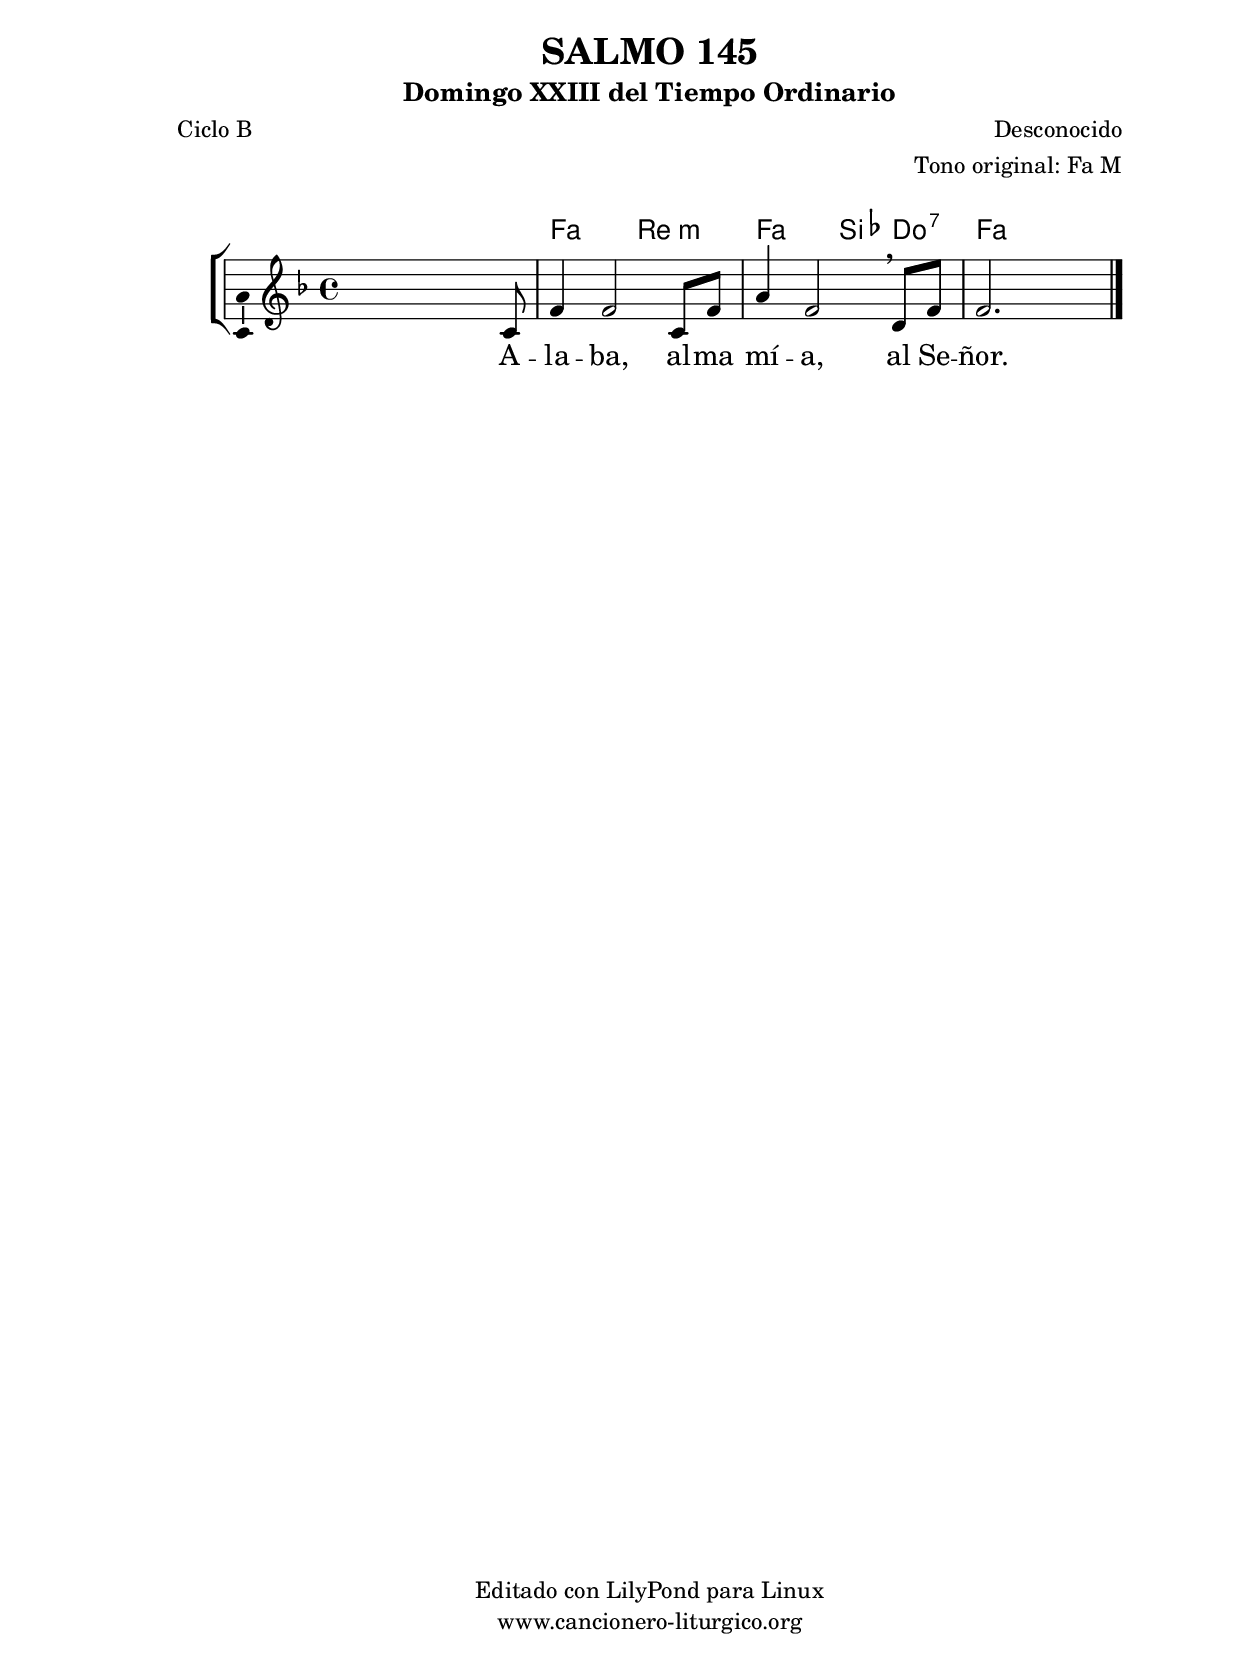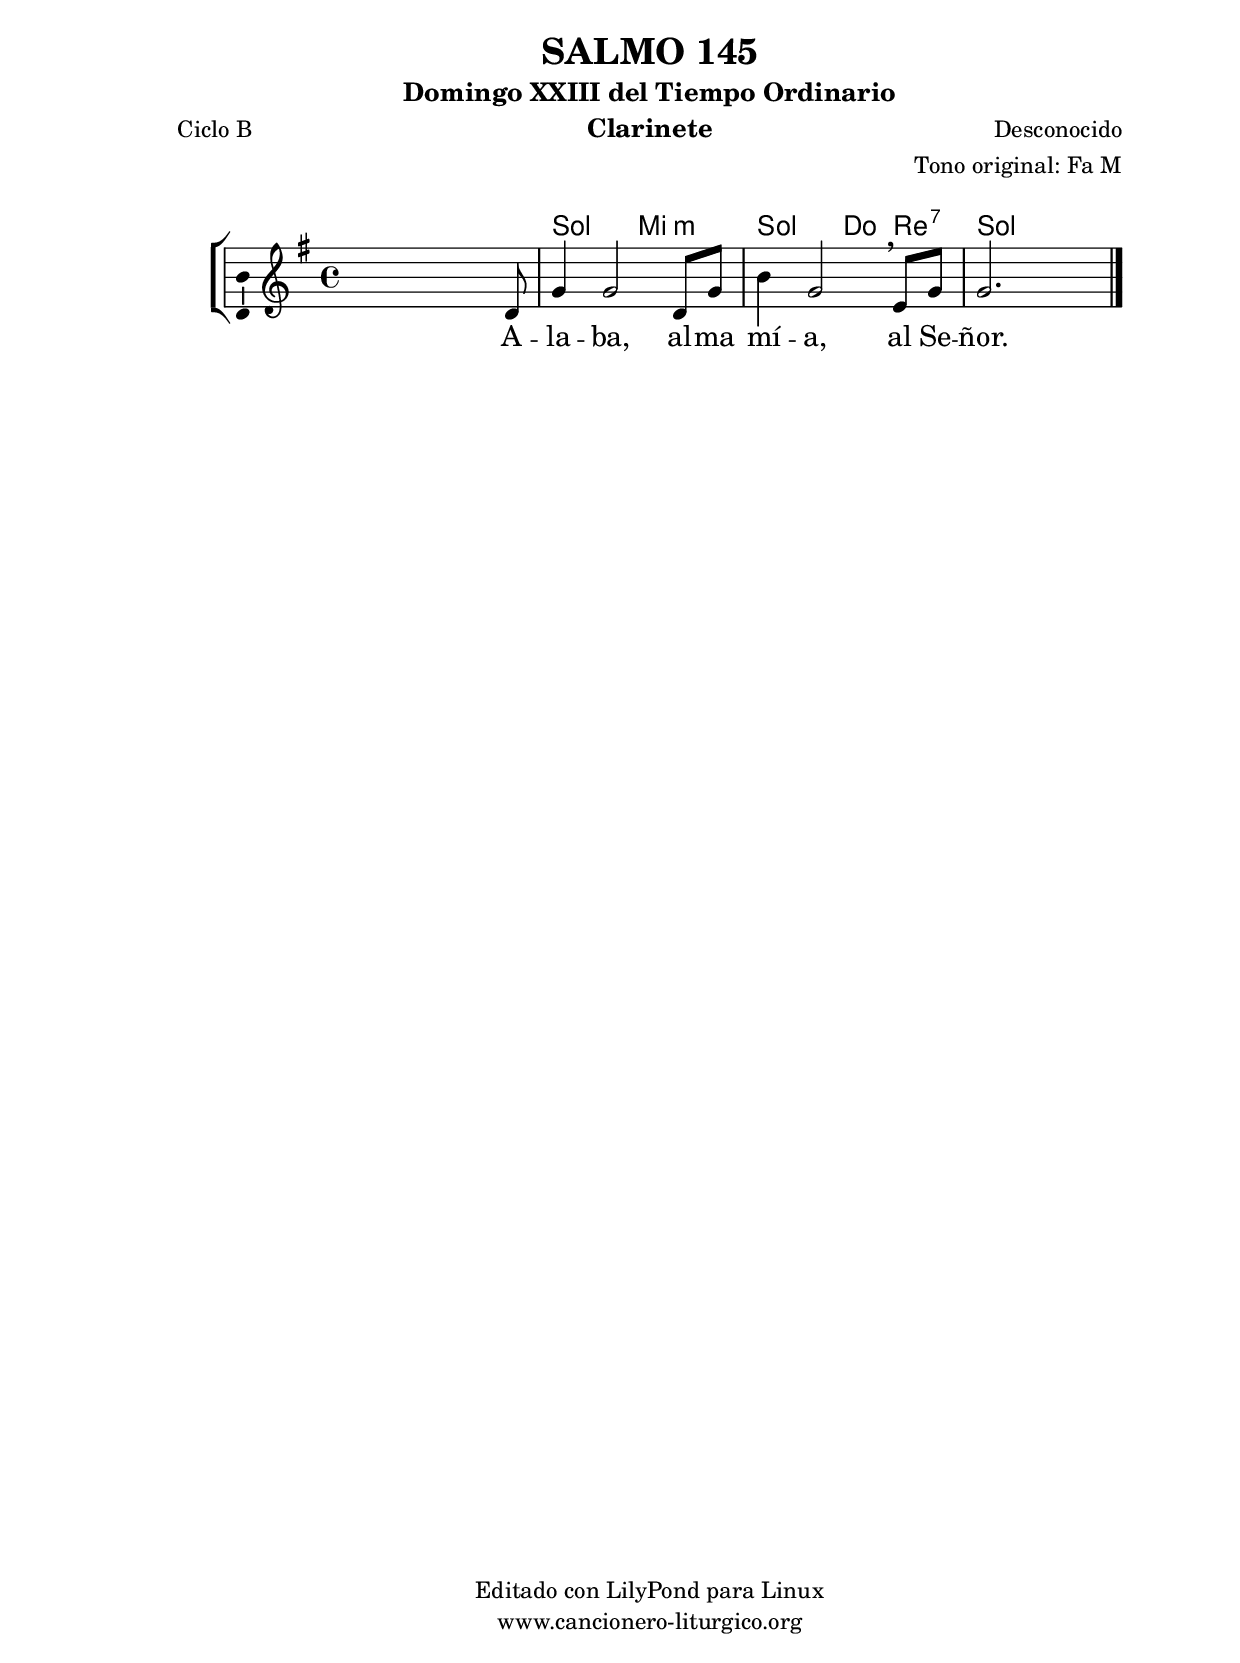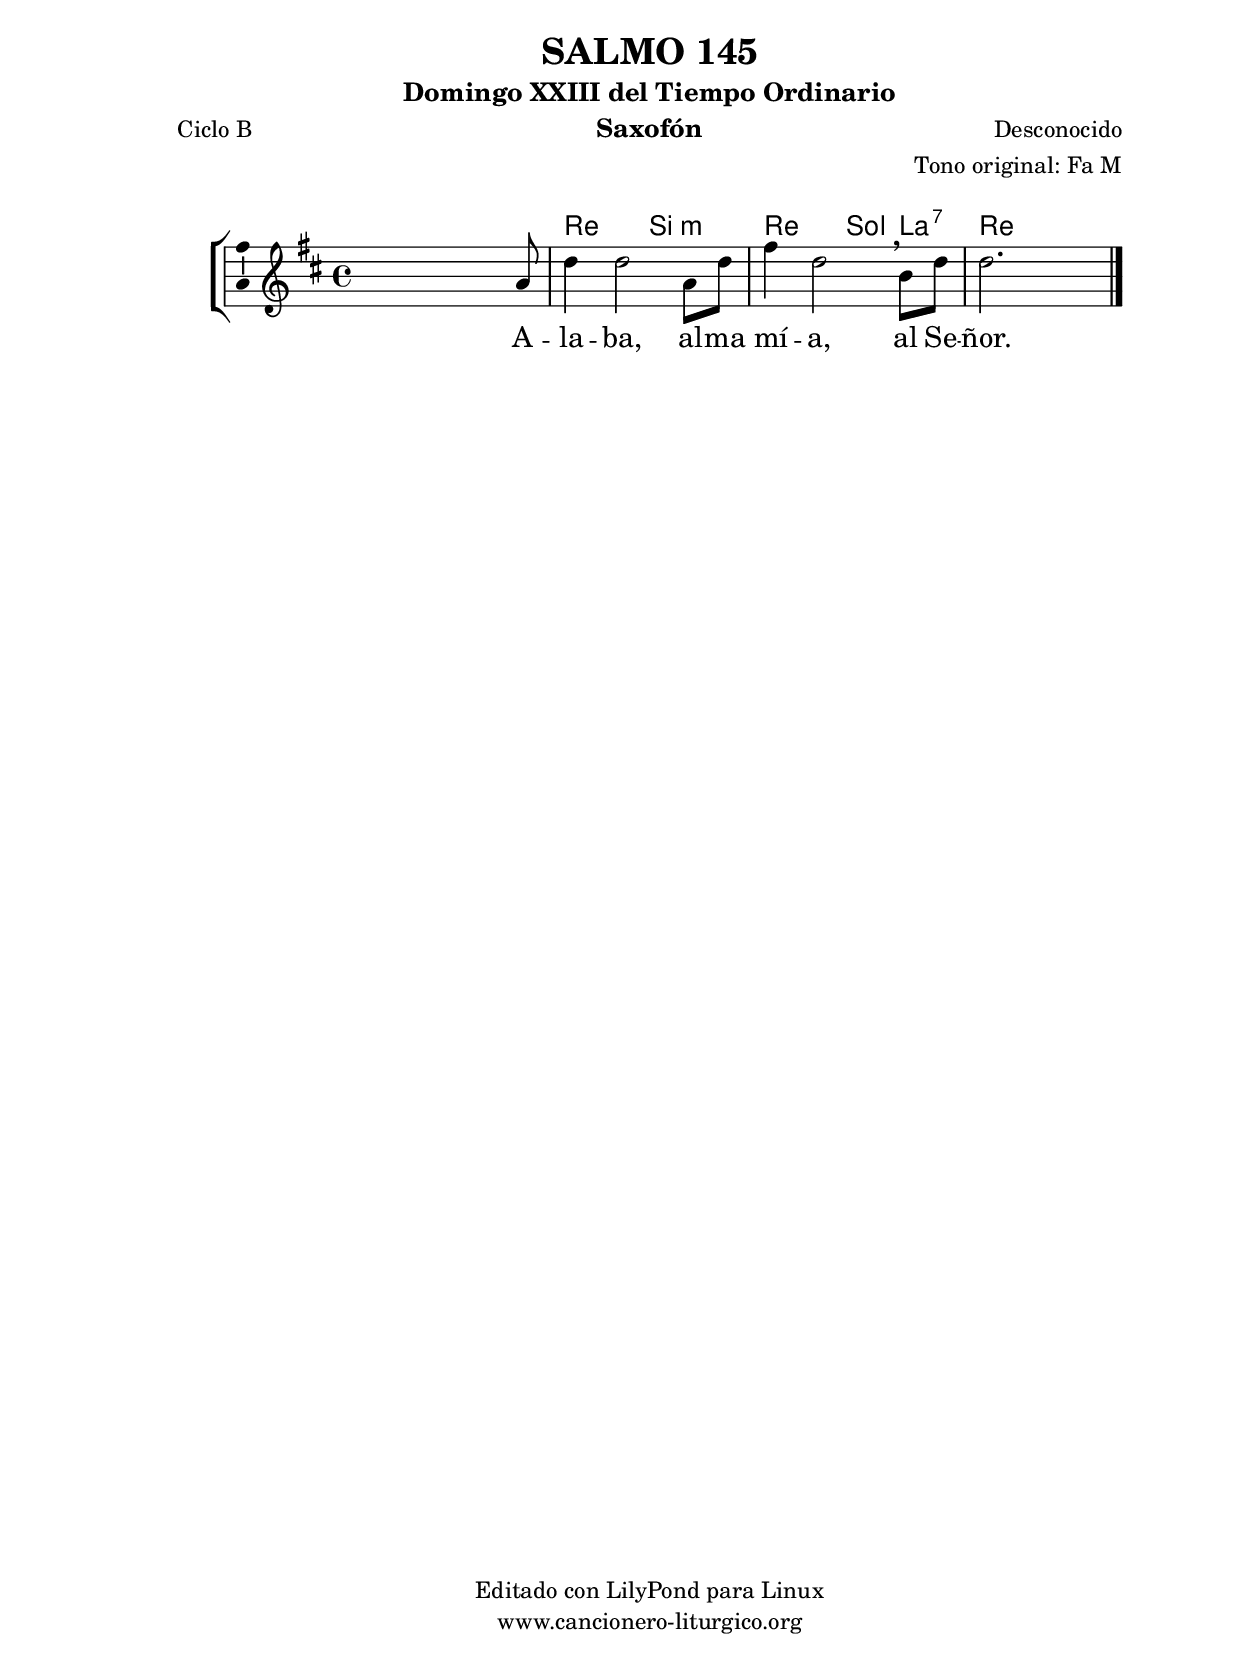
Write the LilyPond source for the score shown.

%
%para convertir .midi en .wav:
%timidity filename.midi -Ow -o finename.wav
%
%
%Para convertir de .wav a .mp3:
%lame -h -m j filename.wav
%
%
%para escuchar el midi:
%timidity nombrefichero.midi
%


%versión de lilypond para la que se ha escrito esta partitura:
\version "2.16.0"

	%Tamaño papel
	#(set-default-paper-size "a4")
	%Tamaño partitura
	#(set-global-staff-size 20)
	%No responde al pulsar sobre una nota
	#(ly:set-option 'point-and-click #f)

%parámetros del encabezamiento:
\header {
	title = "SALMO 145"
	subtitle = "Domingo XXIII del Tiempo Ordinario"
	composer = "Desconocido"
	poet = "Ciclo B"
	meter = ""
	arranger = "Tono original: Fa M"
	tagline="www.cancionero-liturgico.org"
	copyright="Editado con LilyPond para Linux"
	}

%parámetros asociados al papel:
\paper  {
	oddHeaderMarkup = \markup {\fill-line { \on-the-fly #not-first-page \fromproperty #'header:title \on-the-fly #not-first-page \fromproperty #'header:composer }}
	evenHeaderMarkup = \markup {\fill-line { \fromproperty #'header:composer \fromproperty #'header:title }}
	#(set-paper-size "a4")
	print-page-number = ##f
	first-page-number = 1
	print-first-page-number = ##f
%	head-separation = 3.0 \cm
	top-margin = 2.0 \cm
	bottom-margin = 0.5\cm
%%%	bottom-margin = -1.0\cm
	left-margin = 3.0 \cm
	line-width = 16.0 \cm 
	indent = 8\mm
	interscoreline = 2.\mm
	between-system-space = 15\mm
%	para que las partituras no llenen la hoja:
	ragged-bottom = ##t
%	idem para la última hoja:
	ragged-last-bottom = ##f
%	para que las partituras llenen el ancho del papel:
	ragged-last = ##f
	after-title-space = 2.5 \cm
%page-count=1
%system-count=8

	%Flexible Vertical Spacing
%	markup-markup-spacing =
%	#'((basic-distance . 15) (minimum-distance . 15) (padding . 3))
	markup-system-spacing =
	#'((basic-distance . 15) (minimum-distance . 15) (padding . 3))
	system-system-spacing =
	#'((basic-distance . 15) (minimum-distance . 15) (padding . 3))
	score-system-spacing =
	#'((basic-distance . 15) (minimum-distance . 15) (padding . 5))
%	top-system-spacing = % header
%	#'((basic-distance . 8) (minimum-distance . 0) (padding . 3))
%	top-markup-spacing =
%	#'((basic-distance . 20) (minimum-distance . 20) (padding . 3))
	last-bottom-spacing = % footer
	#'((basic-distance . 5) (minimum-distance . 5) (padding . 3))
%	score-markup-spacing =
%	#'((basic-distance . 16) (minimum-distance . 13) (padding . 3))

	}


%parámetros que afectan a toda la partitura:
global =  {
	%clave de sol (G):
	\clef G
	%armadura:
%	\transpose e f
	\key f \major
	\tempo 4=100
	\set Score.tempoHideNote = ##t
	}


acordes = {
	\italianChords
	\chordmode {
%	\transpose e f
{

s2 s
f2 d:m f bes4 c:7 f2

	}
	}
}

melodia = 
%	\transpose e f
{
	\relative c'{

\time 4/4

s2 s4 s8 c8
f4 f2 c8 f
a4 f2 \breathe d8 f
f2. s4

	\bar "|."
	}
	}


texto = \lyricmode {
A -- la -- ba, al -- ma mí -- a, al Se -- ñor.
	}


acordesStaff = \context ChordNames = acordesStaff <<
	\set chordChanges = ##t
	\acordes
	>>


vozStaff = \context Voice = vozStaff
\with {\consists "Ambitus_engraver"}
<<
%	\set Staff.instrumentName = ""
%	\set Staff.shortInstrumentName = ""
%	\set Staff.midiInstrument = #"clarinet"
%	\set Staff.midiInstrument = #"cello"
%	\set Staff.midiInstrument = #"flute"
	\set Staff.midiInstrument = #"electric guitar (jazz)"
%	\set Staff.midiInstrument = #"english horn"
%	\set Staff.midiInstrument = #"violin"
%	\set Staff.midiInstrument = #"glockenspiel"
	\set Staff.midiMinimumVolume = #0.7
	\set Staff.midiMaximumVolume = #0.9
	\global
	\melodia
	>>


textoStaff = \context Lyrics = textoStaff <<
	\lyricsto vozStaff \texto
	>>

\book {
	\score {
		\context ChoirStaff {
			\override StaffGroup.SystemStartBracket #'collapse-height = #1
			\override Score.SystemStartBar #'collapse-height = #1
			<<
			\acordesStaff
			\vozStaff
			\textoStaff
			>>
			}
		\layout {
	    		\context {
				\Lyrics
				\override LyricText #'font-size = #2
				}
	   		 \context {
				\Score
				%fontSize = #3
				\override StaffSymbol #'staff-space = #(magstep +3)
				%\override Beam #'thickness = #0.55
				%\override SpacingSpanner #'spacing-increment = #1.0
				%\override Slur #'height-limit = #1.5
				}
			}
		}
	\score {
		\unfoldRepeats
		\context ChoirStaff {
			<<
			\acordesStaff
			\vozStaff
			>>
			}
		\midi {
	  		\context {
	  			\Score
				tempoWholesPerMinute = #(ly:make-moment 70 4)
				}
			}
		}
	}

%Partitura para clarinete
#(define output-suffix "C")
\book {
	\header{
		instrument = "Clarinete"
		}
	\score {
		\context ChoirStaff {
			\override StaffGroup.SystemStartBracket #'collapse-height = #1
			\override Score.SystemStartBar #'collapse-height = #1
\transpose c d
			<<
			\acordesStaff
			\vozStaff
			\textoStaff
			>>
			}
		\layout {
	    		\context {
				\Lyrics
				\override LyricText #'font-size = #2
				}
	   		 \context {
				\Score
				%fontSize = #3
				\override StaffSymbol #'staff-space = #(magstep +3)
				%\override Beam #'thickness = #0.55
				%\override SpacingSpanner #'spacing-increment = #1.0
				%\override Slur #'height-limit = #1.5
				}
			}
		}
	}

%Partitura para saxofón
#(define output-suffix "S")
\book {
	\header{
		instrument = "Saxofón"
		}
	\score {
		\context ChoirStaff {
			\override StaffGroup.SystemStartBracket #'collapse-height = #1
			\override Score.SystemStartBar #'collapse-height = #1
\transpose c a
			<<
			\acordesStaff
			\vozStaff
			\textoStaff
			>>
			}
		\layout {
	    		\context {
				\Lyrics
				\override LyricText #'font-size = #2
				}
	   		 \context {
				\Score
				%fontSize = #3
				\override StaffSymbol #'staff-space = #(magstep +3)
				%\override Beam #'thickness = #0.55
				%\override SpacingSpanner #'spacing-increment = #1.0
				%\override Slur #'height-limit = #1.5
				}
			}
		}
	}

